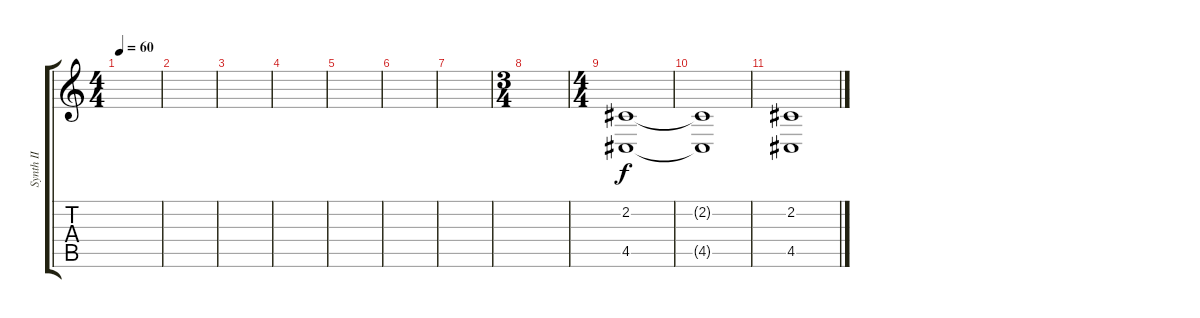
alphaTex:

\track ("Synth II" "Synth II") {instrument stringensemble1}
\staff {score tabs}
\tuning (E4 B3 G3 D3 A2 E2) {hide}
\ts (4 4)
\tempo 60
\clef g2
\ks c
|
|
|
|
|
|
|
\ts (3 4)
|
\ts (4 4)
(2.2 4.5).1 |
(2.2{t} 4.5{t}).1 |
(2.2 4.5).1
